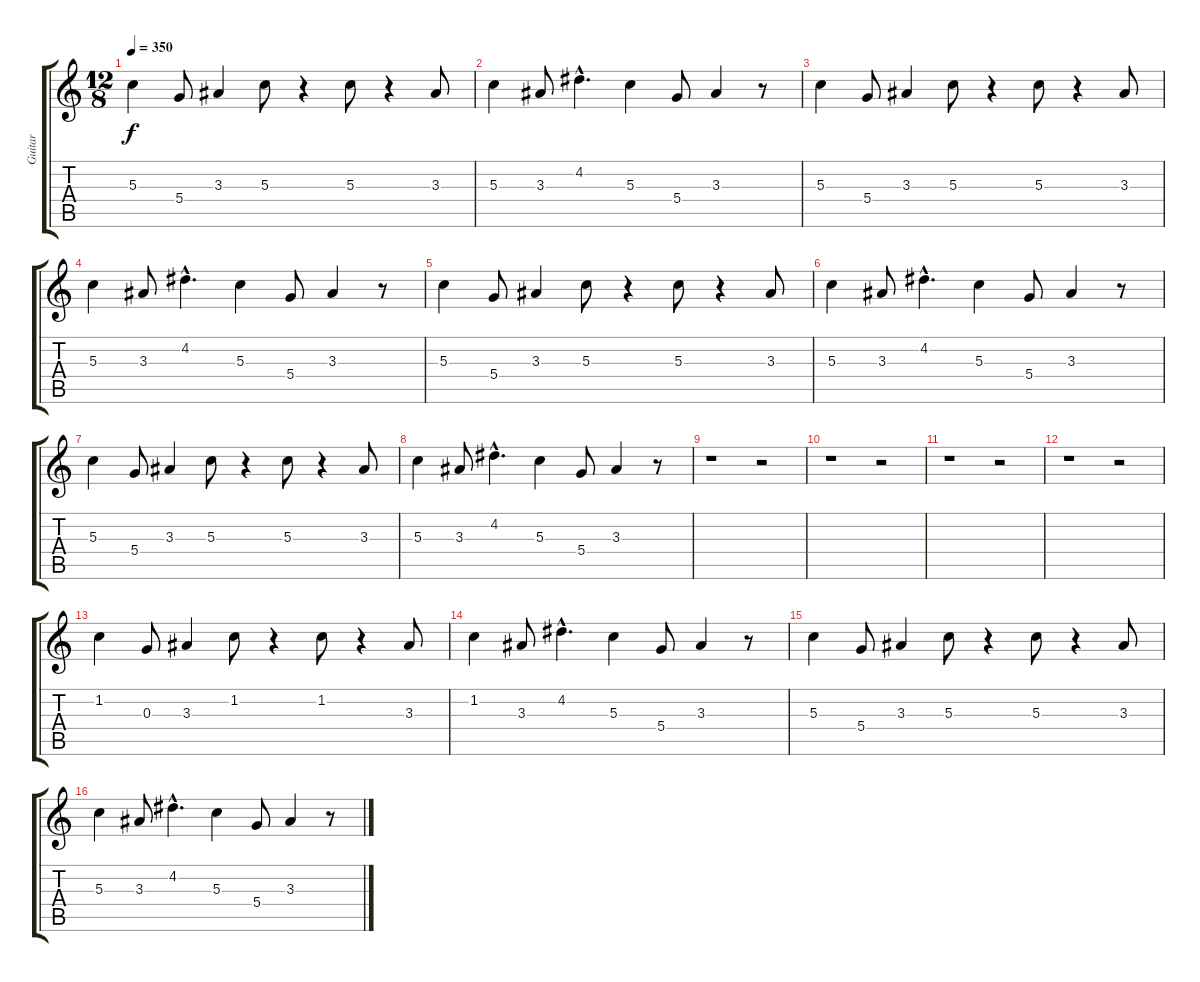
\track ("Guitar " "Guitar ") {instrument electricguitarmuted}
\staff {score tabs}
\tuning (E4 B3 G3 D3 A2 E2) {hide}
\ts (12 8)
\tempo 350
\clef g2
\ks c
5.3.4{dy f} 5.4.8 3.3.4 5.3.8 r.4 5.3.8 r.4 3.3.8 |
5.3.4 3.3.8 4.2{hac}.4{d} 5.3.4 5.4.8 3.3.4 r.8 |
5.3.4 5.4.8 3.3.4 5.3.8 r.4 5.3.8 r.4 3.3.8 |
5.3.4 3.3.8 4.2{hac}.4{d} 5.3.4 5.4.8 3.3.4 r.8 |
5.3.4 5.4.8 3.3.4 5.3.8 r.4 5.3.8 r.4 3.3.8 |
5.3.4 3.3.8 4.2{hac}.4{d} 5.3.4 5.4.8 3.3.4 r.8 |
5.3.4 5.4.8 3.3.4 5.3.8 r.4 5.3.8 r.4 3.3.8 |
5.3.4 3.3.8 4.2{hac}.4{d} 5.3.4 5.4.8 3.3.4 r.8 |
r.1 r.2 |
r.1 r.2 |
r.1 r.2 |
r.1 r.2 |
1.2.4 0.3.8 3.3.4 1.2.8 r.4 1.2.8 r.4 3.3.8 |
1.2.4 3.3.8 4.2{hac}.4{d} 5.3.4 5.4.8 3.3.4 r.8 |
5.3.4 5.4.8 3.3.4 5.3.8 r.4 5.3.8 r.4 3.3.8 |
5.3.4 3.3.8 4.2{hac}.4{d} 5.3.4 5.4.8 3.3.4 r.8
